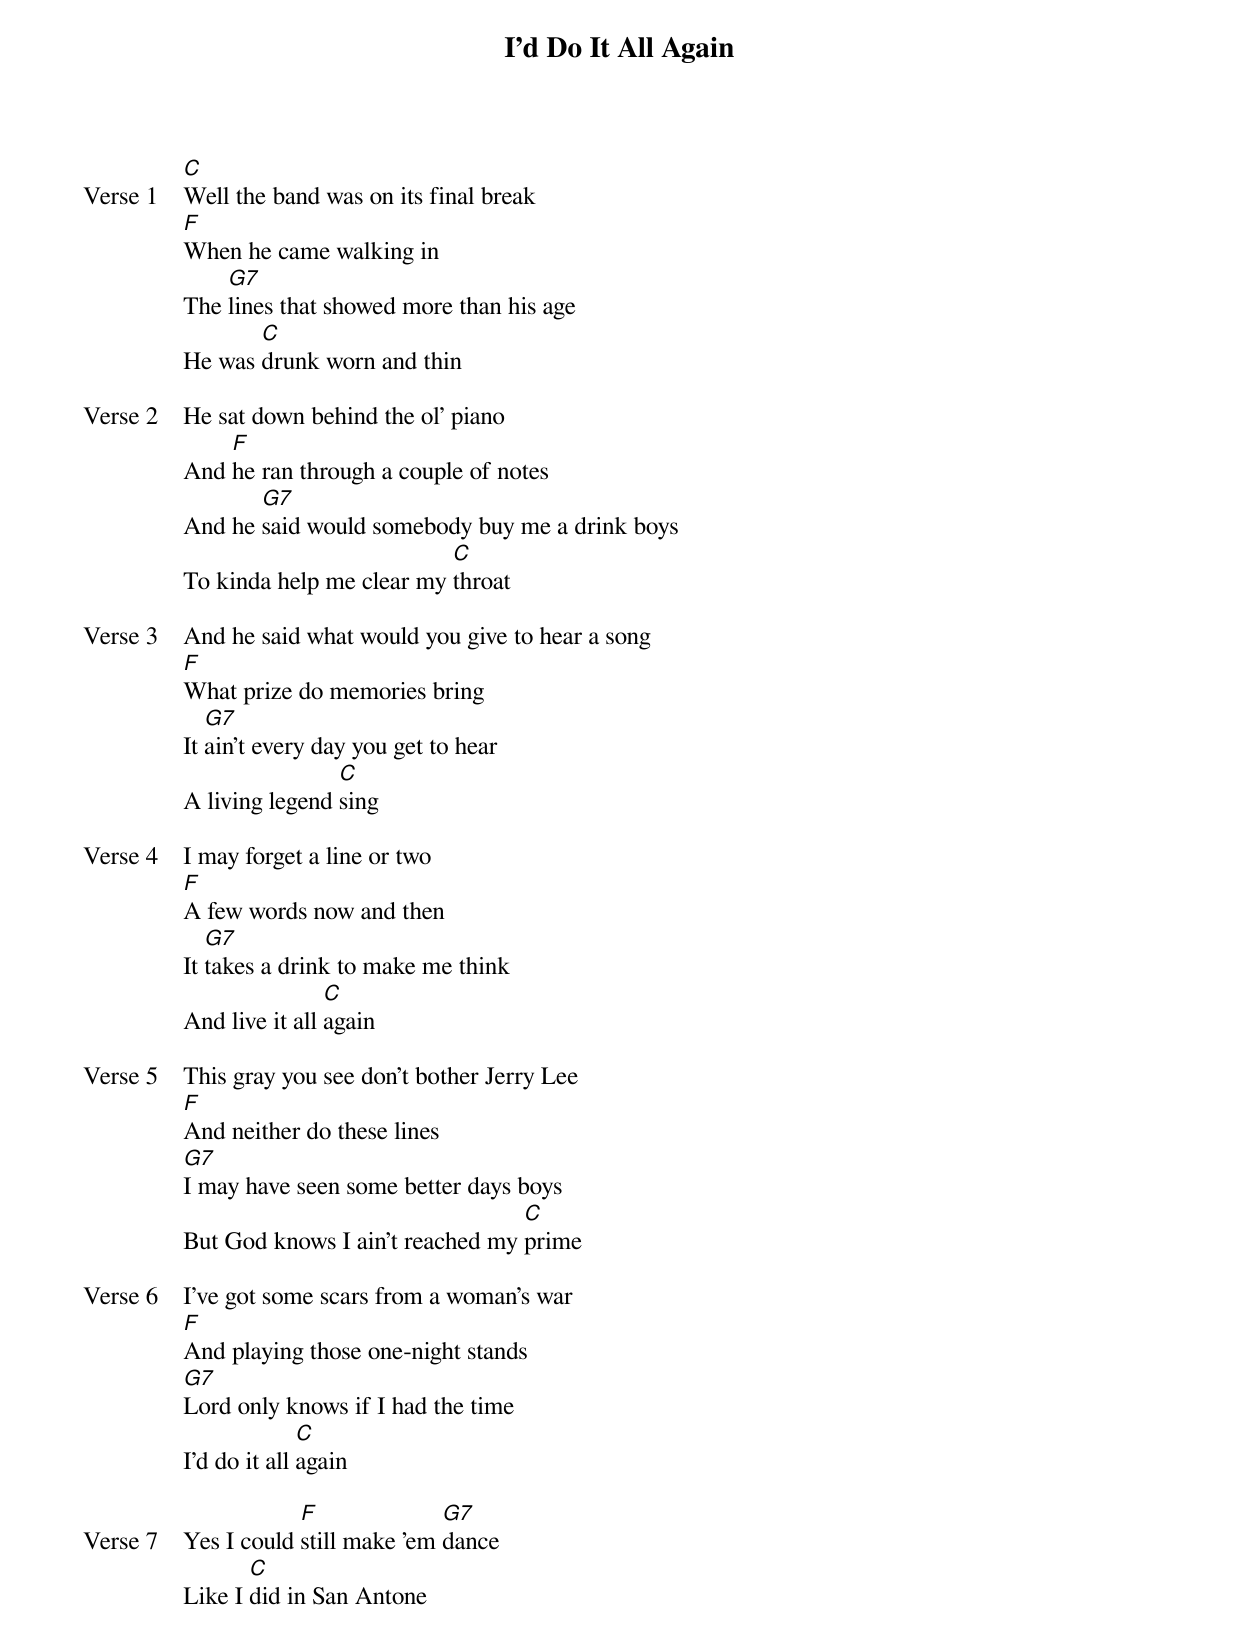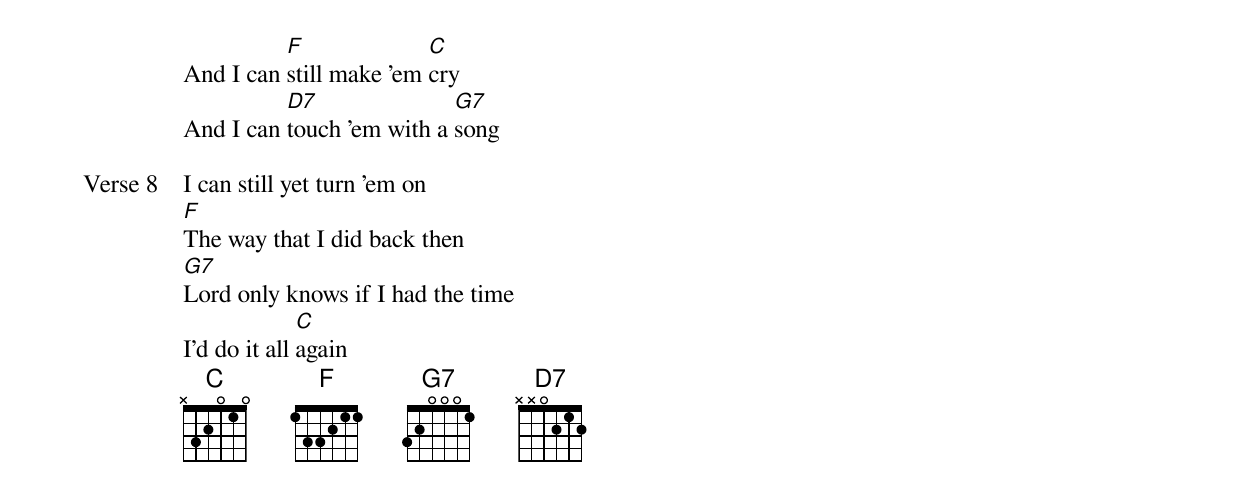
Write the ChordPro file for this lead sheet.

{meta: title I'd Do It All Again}
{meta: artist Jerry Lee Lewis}
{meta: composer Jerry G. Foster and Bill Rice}
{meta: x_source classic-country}
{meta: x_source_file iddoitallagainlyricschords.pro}
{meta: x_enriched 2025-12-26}

{start_of_verse: Verse 1}
[C]Well the band was on its final break
[F]When he came walking in
The [G7]lines that showed more than his age
He was [C]drunk worn and thin
{end_of_verse}

{start_of_verse: Verse 2}
He sat down behind the ol' piano
And [F]he ran through a couple of notes
And he [G7]said would somebody buy me a drink boys
To kinda help me clear my [C]throat
{end_of_verse}

{start_of_verse: Verse 3}
And he said what would you give to hear a song
[F]What prize do memories bring
It [G7]ain't every day you get to hear
A living legend [C]sing
{end_of_verse}

{start_of_verse: Verse 4}
I may forget a line or two
[F]A few words now and then
It [G7]takes a drink to make me think
And live it all [C]again
{end_of_verse}

{start_of_verse: Verse 5}
This gray you see don't bother Jerry Lee
[F]And neither do these lines
[G7]I may have seen some better days boys
But God knows I ain't reached my [C]prime
{end_of_verse}

{start_of_verse: Verse 6}
I've got some scars from a woman's war
[F]And playing those one-night stands
[G7]Lord only knows if I had the time
I'd do it all [C]again
{end_of_verse}

{start_of_verse: Verse 7}
Yes I could [F]still make 'em [G7]dance
Like I [C]did in San Antone
And I can [F]still make 'em [C]cry
And I can [D7]touch 'em with a [G7]song
{end_of_verse}

{start_of_verse: Verse 8}
I can still yet turn 'em on
[F]The way that I did back then
[G7]Lord only knows if I had the time
I'd do it all [C]again
{end_of_verse}
